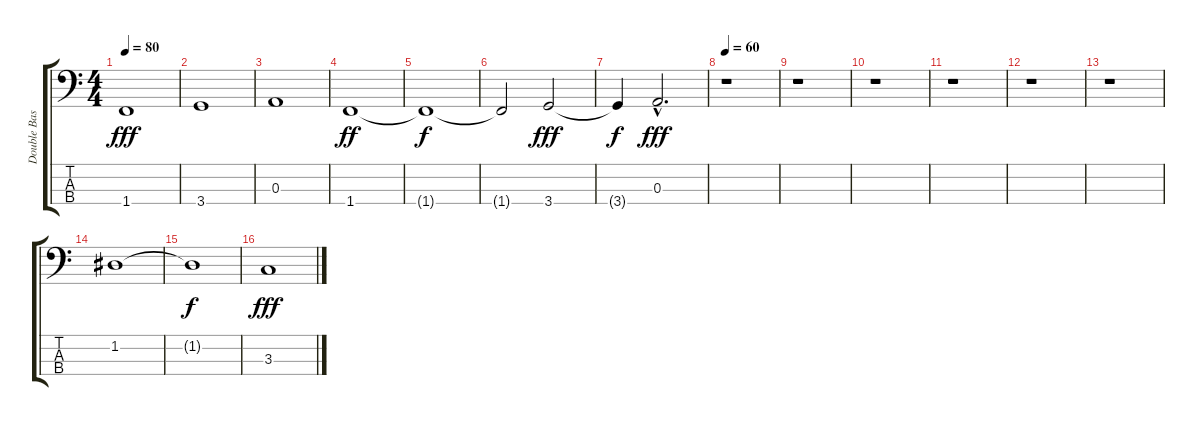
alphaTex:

\track ("Double Basses       " "Double Bas") {instrument contrabass}
\staff {score tabs}
\tuning (G2 D2 A1 E1) {hide}
\ts (4 4)
\tempo 80
\clef f4
\ks c
1.4.1{dy fff} |
3.4.1 |
0.3.1 |
1.4.1{dy ff} |
1.4{t}.1{dy f} |
1.4{t}.2 3.4.2{dy fff} |
3.4{t}.4{dy f} 0.3{hac}.2{d dy fff} |
\tempo 60
r.1 |
r.1 |
r.1 |
r.1 |
r.1 |
r.1 |
1.2.1 |
1.2{t}.1{dy f} |
3.3.1{dy fff}
